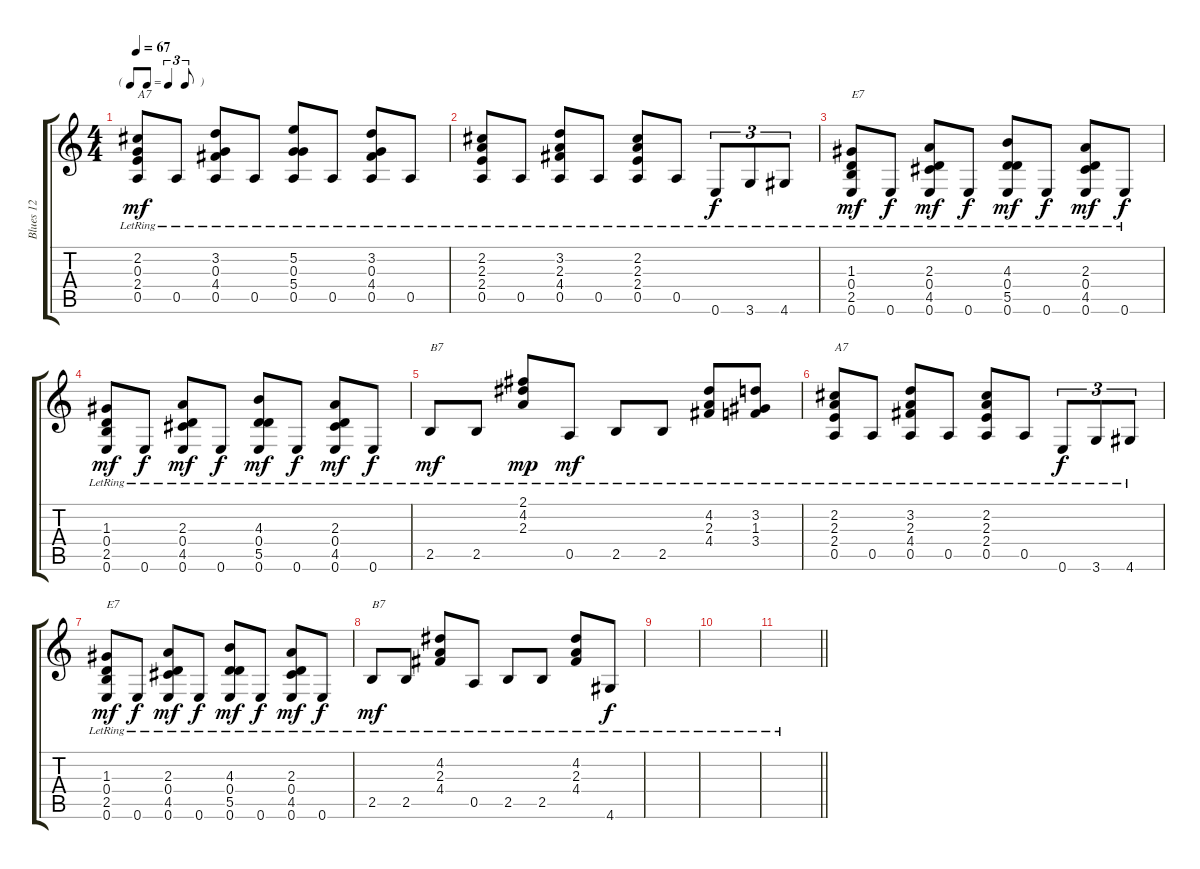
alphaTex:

\track ("Blues 12 " "Blues 12 ") {instrument acousticguitarnylon}
\staff {score tabs}
\tuning (E4 B3 G3 D3 A2 E2) {hide}
\ts (4 4)
\tf triplet8th
\tempo 67
\clef g2
\ks c
(2.2{lr} 0.3{lr} 2.4{lr} 0.5{lr}).8{txt "A7" dy mf} 0.5{lr}.8 (3.2{lr} 0.3{lr} 4.4{lr} 0.5{lr}).8 0.5{lr}.8 (5.2{lr} 0.3{lr} 5.4{lr} 0.5{lr}).8 0.5{lr}.8 (3.2{lr} 0.3{lr} 4.4{lr} 0.5{lr}).8 0.5{lr}.8 |
(2.2{lr} 2.3{lr} 2.4{lr} 0.5{lr}).8 0.5{lr}.8 (3.2{lr} 2.3{lr} 4.4{lr} 0.5{lr}).8 0.5{lr}.8 (2.2{lr} 2.3{lr} 2.4{lr} 0.5{lr}).8 0.5{lr}.8 0.6{lr}.8{tu (3 2) dy f} 3.6{lr}.8{tu (3 2)} 4.6{lr}.8{tu (3 2)} |
(1.3{lr} 0.4{lr} 2.5{lr} 0.6{lr}).8{txt "E7" dy mf} 0.6{lr}.8{dy f} (2.3{lr} 0.4{lr} 4.5{lr} 0.6{lr}).8{dy mf} 0.6{lr}.8{dy f} (4.3{lr} 0.4{lr} 5.5{lr} 0.6{lr}).8{dy mf} 0.6{lr}.8{dy f} (2.3{lr} 0.4{lr} 4.5{lr} 0.6{lr}).8{dy mf} 0.6{lr}.8{dy f} |
(1.3{lr} 0.4{lr} 2.5{lr} 0.6{lr}).8{dy mf} 0.6{lr}.8{dy f} (2.3{lr} 0.4{lr} 4.5{lr} 0.6{lr}).8{dy mf} 0.6{lr}.8{dy f} (4.3{lr} 0.4{lr} 5.5{lr} 0.6{lr}).8{dy mf} 0.6{lr}.8{dy f} (2.3{lr} 0.4{lr} 4.5{lr} 0.6{lr}).8{dy mf} 0.6{lr}.8{dy f} |
2.5{lr}.8{txt "B7" dy mf} 2.5{lr}.8 (2.1{lr} 4.2{lr} 2.3{lr}).8{dy mp} 0.5{lr}.8{dy mf} 2.5{lr}.8 2.5{lr}.8 (4.2{lr} 2.3{lr} 4.4{lr}).8 (3.2{lr} 1.3{lr} 3.4{lr}).8 |
(2.2{lr} 2.3{lr} 2.4{lr} 0.5{lr}).8{txt "A7"} 0.5{lr}.8 (3.2{lr} 2.3{lr} 4.4{lr} 0.5{lr}).8 0.5{lr}.8 (2.2{lr} 2.3{lr} 2.4{lr} 0.5{lr}).8 0.5{lr}.8 0.6{lr}.8{tu (3 2) dy f} 3.6{lr}.8{tu (3 2)} 4.6{lr}.8{tu (3 2)} |
(1.3{lr} 0.4{lr} 2.5{lr} 0.6{lr}).8{txt "E7" dy mf} 0.6{lr}.8{dy f} (2.3{lr} 0.4{lr} 4.5{lr} 0.6{lr}).8{dy mf} 0.6{lr}.8{dy f} (4.3{lr} 0.4{lr} 5.5{lr} 0.6{lr}).8{dy mf} 0.6{lr}.8{dy f} (2.3{lr} 0.4{lr} 4.5{lr} 0.6{lr}).8{dy mf} 0.6{lr}.8{dy f} |
2.5{lr}.8{txt "B7" dy mf} 2.5{lr}.8 (4.2{lr} 2.3{lr} 4.4{lr}).8 0.5{lr}.8 2.5{lr}.8 2.5{lr}.8 (4.2{lr} 2.3{lr} 4.4{lr}).8 4.6{lr}.8{dy f} |
|
|
\barLineRight lightlight
